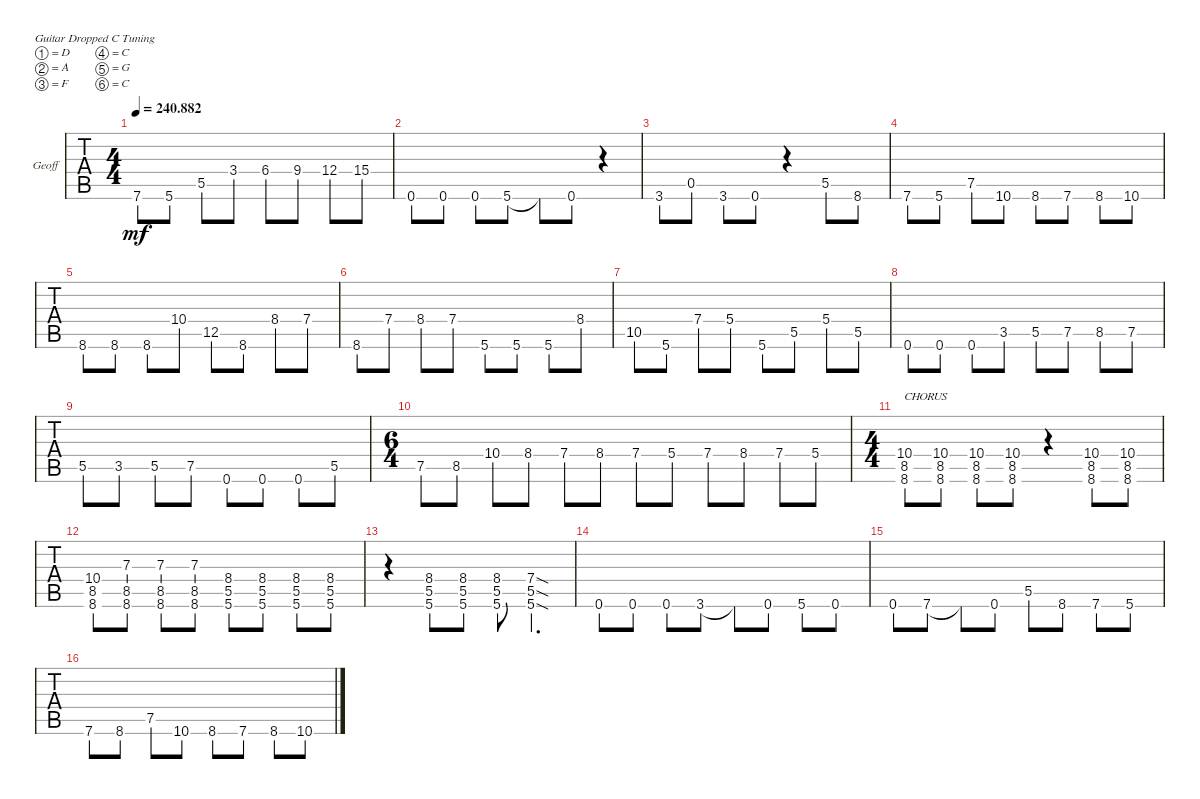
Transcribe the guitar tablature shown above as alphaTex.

\bracketExtendMode groupsimilarinstruments
\firstSystemTrackNameOrientation horizontal
\otherSystemsTrackNameOrientation horizontal
\track ("GeoFuck" "Geoff") {instrument acousticgrandpiano}
\staff {tabs}
\tuning (D4 A3 F3 C3 G2 C2)
\displaytranspose 12
\ts (4 4)
\tempo
240.882
\accidentals auto
\clef g2
\ottava regular
\simile none
\ks c
7.6.8{dy mf} 5.6.8 5.5.8 3.4.8 6.4.8 9.4.8 12.4.8 15.4.8 |
0.6.8 0.6.8 0.6.8 5.6.8 5.6{t}.8 0.6.8 r.4 |
3.6.8 0.5.8 3.6.8 0.6.8 r.4 5.5.8 8.6.8 |
7.6.8 5.6.8 7.5.8 10.6.8 8.6.8 7.6.8 8.6.8 10.6.8 |
8.6.8 8.6.8 8.6.8 10.4.8 12.5.8 8.6.8 8.4.8 7.4.8 |
8.6.8 7.4.8 8.4.8 7.4.8 5.6.8 5.6.8 5.6.8 8.4.8 |
10.5.8 5.6.8 7.4.8 5.4.8 5.6.8 5.5.8 5.4.8 5.5.8 |
0.6.8 0.6.8 0.6.8 3.5.8 5.5.8 7.5.8 8.5.8 7.5.8 |
5.5.8 3.5.8 5.5.8 7.5.8 0.6.8 0.6.8 0.6.8 5.5.8 |
\ts (6 4)
7.5.8 8.5.8 10.4.8 8.4.8 7.4.8 8.4.8 7.4.8 5.4.8 7.4.8 8.4.8 7.4.8 5.4.8 |
\ts (4 4)
(10.4 8.5 8.6).8{txt "CHORUS"} (10.4 8.5 8.6).8 (10.4 8.5 8.6).8 (10.4 8.5 8.6).8 r.4 (10.4 8.5 8.6).8 (10.4 8.5 8.6).8 |
(10.4 8.5 8.6).8 (7.3 8.5 8.6).8 (7.3 8.5 8.6).8 (7.3 8.5 8.6).8 (8.4 5.5 5.6).8 (8.4 5.5 5.6).8 (8.4 5.5 5.6).8 (8.4 5.5 5.6).8 |
r.4 (8.4 5.5 5.6).8 (8.4 5.5 5.6).8 (8.4 5.5 5.6).8 (7.4{sod} 5.5{sod} 5.6{sod}).4{d} |
0.6.8 0.6.8 0.6.8 3.6.8 3.6{t}.8 0.6.8 5.6.8 0.6.8 |
0.6.8 7.6.8 7.6{t}.8 0.6.8 5.5.8 8.6.8 7.6.8 5.6.8 |
7.6.8 8.6.8 7.5.8 10.6.8 8.6.8 7.6.8 8.6.8 10.6.8
